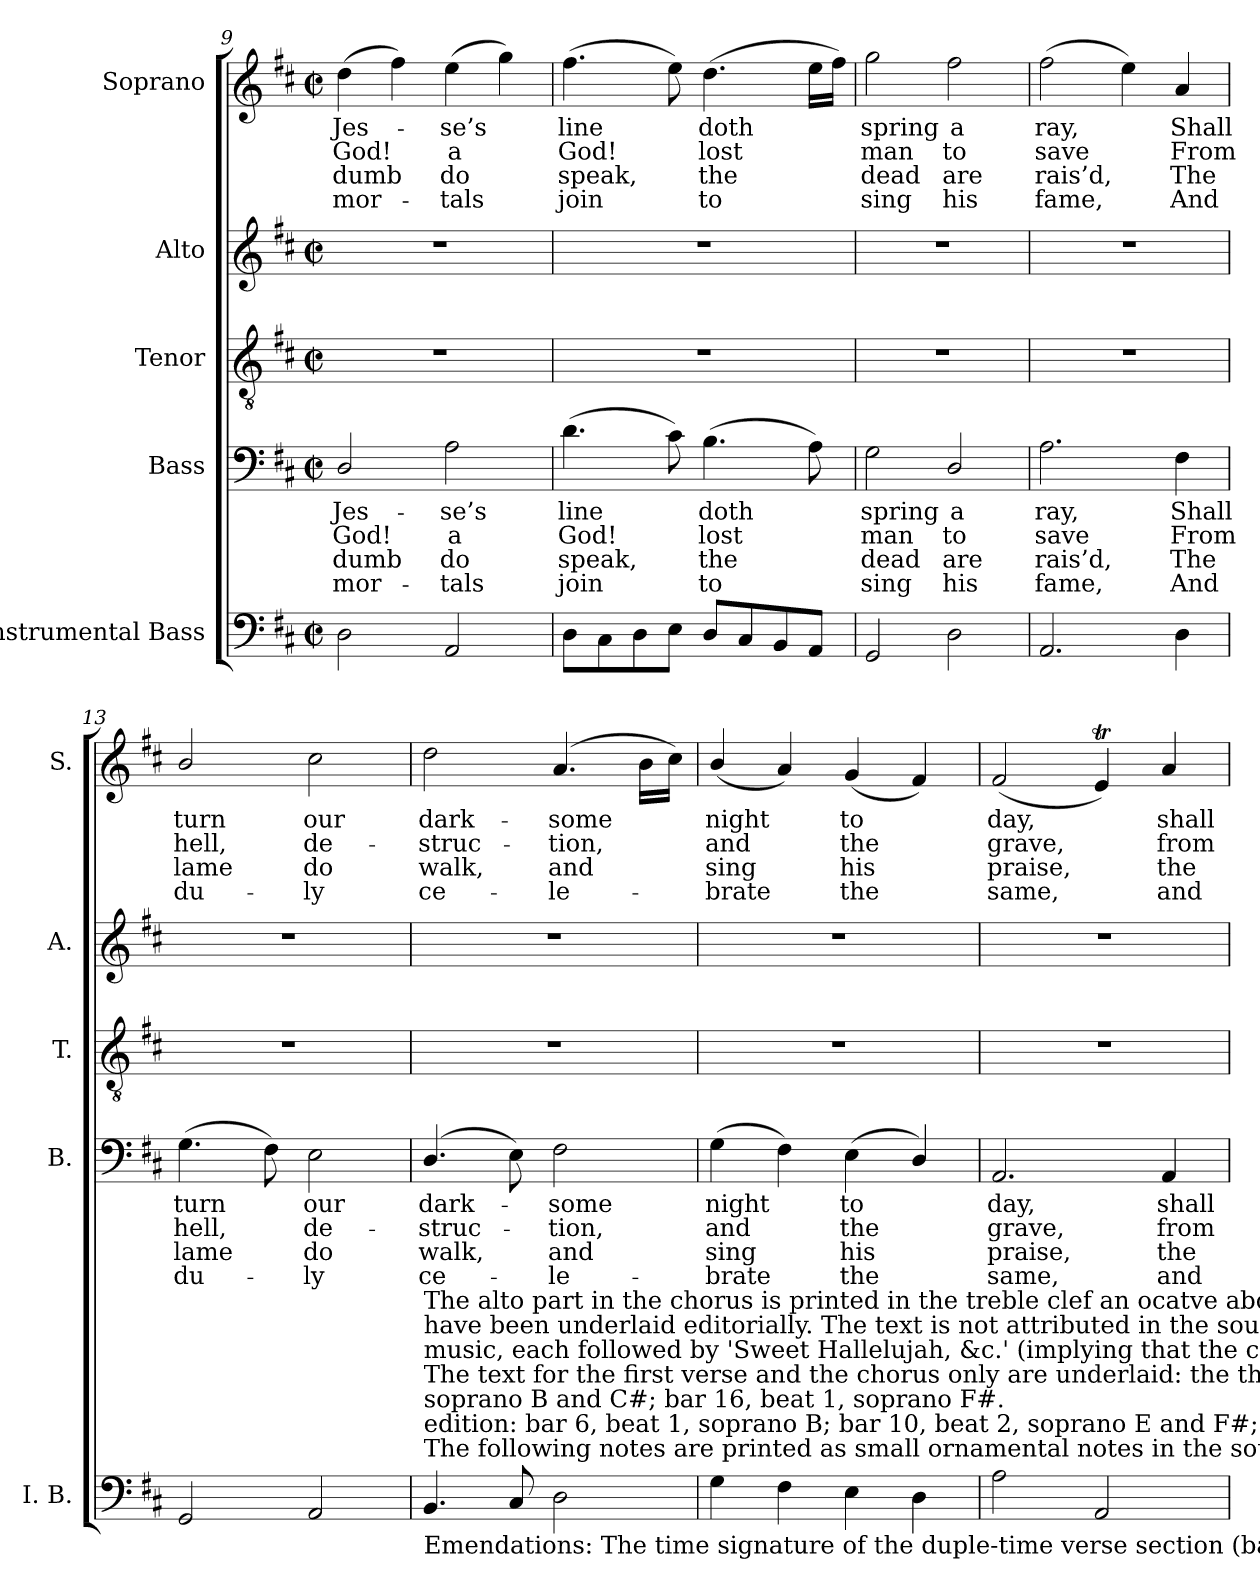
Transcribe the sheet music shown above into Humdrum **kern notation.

**kern	**kern	**text	**text	**text	**text	**kern	**kern	**kern	**text	**text	**text	**text
*part5	*part4	*part4	*part4	*part4	*part4	*part3	*part2	*part1	*part1	*part1	*part1	*part1
*staff5	*staff4	*staff4	*staff4	*staff4	*staff4	*staff3	*staff2	*staff1	*staff1	*staff1	*staff1	*staff1
*I"Instrumental Bass	*I"Bass	*	*	*	*	*I"Tenor	*I"Alto	*I"Soprano	*	*	*	*
*I'I. B.	*I'B.	*	*	*	*	*I'T.	*I'A.	*I'S.	*	*	*	*
*clefF4	*clefF4	*	*	*	*	*clefGv2	*clefG2	*clefG2	*	*	*	*
*	*	*	*	*	*	*ITrd7c12	*	*	*	*	*	*
*k[f#c#]	*k[f#c#]	*	*	*	*	*k[f#c#]	*k[f#c#]	*k[f#c#]	*	*	*	*
*D:	*D:	*	*	*	*	*D:	*D:	*D:	*	*	*	*
*M2/2	*M2/2	*	*	*	*	*M2/2	*M2/2	*M2/2	*	*	*	*
*met(c|)	*met(c|)	*	*	*	*	*met(c|)	*met(c|)	*met(c|)	*	*	*	*
=9	=9	=9	=9	=9	=9	=9	=9	=9	=9	=9	=9	=9
!	!	!LO:LY:b:color=#000000	!LO:LY:b:color=#000000	!LO:LY:b:color=#000000	!LO:LY:b:color=#000000	!	!	!	!	!	!	!
!	!	!	!	!	!	!	!	!	!LO:LY:b:color=#000000	!LO:LY:b:color=#000000	!LO:LY:b:color=#000000	!LO:LY:b:color=#000000
2Di\	2Di/	Jes-	God!	dumb	mor-	1r	1r	(4ddi\	Jes-	God!	dumb	mor-
.	.	.	.	.	.	.	.	4ff#i\)	.	.	.	.
!	!	!LO:LY:b:color=#000000	!LO:LY:b:color=#000000	!LO:LY:b:color=#000000	!LO:LY:b:color=#000000	!	!	!	!	!	!	!
!	!	!	!	!	!	!	!	!	!LO:LY:b:color=#000000	!LO:LY:b:color=#000000	!LO:LY:b:color=#000000	!LO:LY:b:color=#000000
2AAi/	2Ai\	-se’s	a	-do	tals	.	.	(4eei\	-se’s	a	-do	tals
.	.	.	.	.	.	.	.	4ggi\)	.	.	.	.
=10	=10	=10	=10	=10	=10	=10	=10	=10	=10	=10	=10	=10
!	!	!LO:LY:b:color=#000000	!LO:LY:b:color=#000000	!LO:LY:b:color=#000000	!LO:LY:b:color=#000000	!	!	!	!	!	!	!
!	!	!	!	!	!	!	!	!	!LO:LY:b:color=#000000	!LO:LY:b:color=#000000	!LO:LY:b:color=#000000	!LO:LY:b:color=#000000
8Di\L	(4.di\	line	God!	speak,	join	1r	1r	(4.ff#i\	line	God!	speak,	join
8C#i\	.	.	.	.	.	.	.	.	.	.	.	.
8Di\	.	.	.	.	.	.	.	.	.	.	.	.
8Ei\J	8c#i\)	.	.	.	.	.	.	8eei\)	.	.	.	.
!	!	!LO:LY:b:color=#000000	!LO:LY:b:color=#000000	!LO:LY:b:color=#000000	!LO:LY:b:color=#000000	!	!	!	!	!	!	!
!	!	!	!	!	!	!	!	!	!LO:LY:b:color=#000000	!LO:LY:b:color=#000000	!LO:LY:b:color=#000000	!LO:LY:b:color=#000000
8Di/L	(4.Bi\	doth	lost	the	to	.	.	(4.ddi\	doth	lost	the	to
8C#i/	.	.	.	.	.	.	.	.	.	.	.	.
8BBi/	.	.	.	.	.	.	.	.	.	.	.	.
8AAi/J	8Ai\)	.	.	.	.	.	.	16eei\LL	.	.	.	.
.	.	.	.	.	.	.	.	16ff#i\JJ)	.	.	.	.
=11	=11	=11	=11	=11	=11	=11	=11	=11	=11	=11	=11	=11
!	!	!LO:LY:b:color=#000000	!LO:LY:b:color=#000000	!LO:LY:b:color=#000000	!LO:LY:b:color=#000000	!	!	!	!	!	!	!
!	!	!	!	!	!	!	!	!	!LO:LY:b:color=#000000	!LO:LY:b:color=#000000	!LO:LY:b:color=#000000	!LO:LY:b:color=#000000
2GGi/	2Gi\	spring	man	dead	sing	1r	1r	2ggi\	spring	man	dead	sing
!	!	!LO:LY:b:color=#000000	!LO:LY:b:color=#000000	!LO:LY:b:color=#000000	!LO:LY:b:color=#000000	!	!	!	!	!	!	!
!	!	!	!	!	!	!	!	!	!LO:LY:b:color=#000000	!LO:LY:b:color=#000000	!LO:LY:b:color=#000000	!LO:LY:b:color=#000000
2Di\	2Di/	a	to	are	his	.	.	2ff#i\	a	to	are	his
=12	=12	=12	=12	=12	=12	=12	=12	=12	=12	=12	=12	=12
!	!	!LO:LY:b:color=#000000	!LO:LY:b:color=#000000	!LO:LY:b:color=#000000	!LO:LY:b:color=#000000	!	!	!	!	!	!	!
!	!	!	!	!	!	!	!	!	!LO:LY:b:color=#000000	!LO:LY:b:color=#000000	!LO:LY:b:color=#000000	!LO:LY:b:color=#000000
2.AAi/	2.Ai\	ray,	save	rais’d,	fame,	1r	1r	(2ff#i\	ray,	save	rais’d,	fame,
.	.	.	.	.	.	.	.	4eei\)	.	.	.	.
!	!	!LO:LY:b:color=#000000	!LO:LY:b:color=#000000	!LO:LY:b:color=#000000	!LO:LY:b:color=#000000	!	!	!	!	!	!	!
!	!	!	!	!	!	!	!	!	!LO:LY:b:color=#000000	!LO:LY:b:color=#000000	!LO:LY:b:color=#000000	!LO:LY:b:color=#000000
4Di\	4F#i\	Shall	From	The	And	.	.	4ai/	Shall	From	The	And
=13	=13	=13	=13	=13	=13	=13	=13	=13	=13	=13	=13	=13
!	!	!LO:LY:b:color=#000000	!LO:LY:b:color=#000000	!LO:LY:b:color=#000000	!LO:LY:b:color=#000000	!	!	!	!	!	!	!
!	!	!	!	!	!	!	!	!	!LO:LY:b:color=#000000	!LO:LY:b:color=#000000	!LO:LY:b:color=#000000	!LO:LY:b:color=#000000
2GGi/	(4.Gi\	turn	hell,	lame	du-	1r	1r	2bi/	turn	hell,	lame	du-
.	8F#i\)	.	.	.	.	.	.	.	.	.	.	.
!	!	!LO:LY:b:color=#000000	!LO:LY:b:color=#000000	!LO:LY:b:color=#000000	!LO:LY:b:color=#000000	!	!	!	!	!	!	!
!	!	!	!	!	!	!	!	!	!LO:LY:b:color=#000000	!LO:LY:b:color=#000000	!LO:LY:b:color=#000000	!LO:LY:b:color=#000000
2AAi/	2Ei\	our	de-	-do	ly	.	.	2cc#i\	our	de-	-do	ly
!!LO:LB:g=z
=14	=14	=14	=14	=14	=14	=14	=14	=14	=14	=14	=14	=14
!	!	!LO:LY:b:color=#000000	!LO:LY:b:color=#000000	!LO:LY:b:color=#000000	!LO:LY:b:color=#000000	!	!	!	!	!	!	!
!LO:TX:b:t=Emendations&colon; The time signature of the duple-time verse section (bars 1-20) is retorted time in the source.	!	!	!	!	!	!	!	!	!	!	!	!
!LO:TX:t=The following notes are printed as small ornamental notes in the source, and have been written out in full in this	!	!	!	!	!	!	!	!	!	!	!	!
!LO:TX:t=edition&colon; bar 6, beat 1, soprano B; bar 10, beat 2, soprano E and F#; bar 12, beat 1, soprano F#; bar 14, beat 2,	!	!	!	!	!	!	!	!	!	!	!	!
!LO:TX:t=soprano B and C#; bar 16, beat 1, soprano F#.	!	!	!	!	!	!	!	!	!	!	!	!
!LO:TX:t=The text for the first verse and the chorus only are underlaid&colon; the three subsequent verses are printed after the	!	!	!	!	!	!	!	!	!	!	!	!
!LO:TX:t=music, each followed by 'Sweet Hallelujah, &c.' (implying that the chorus should be sung after each verse) and	!	!	!	!	!	!	!	!	!	!	!	!
!LO:TX:t=have been underlaid editorially. The text is not attributed in the source.	!	!	!	!	!	!	!	!	!	!	!	!
!LO:TX:t=The alto part in the chorus is printed in the treble clef an ocatve above sounding pitch in the source.	!	!	!	!	!	!	!	!	!	!	!	!
!	!	!	!	!	!	!	!	!	!LO:LY:b:color=#000000	!LO:LY:b:color=#000000	!LO:LY:b:color=#000000	!LO:LY:b:color=#000000
4.BBi/	(4.Di/	dark-	-struc-	walk,	ce-	1r	1r	2ddi\	dark-	-struc-	walk,	ce-
8C#i/	8Ei\)	.	.	.	.	.	.	.	.	.	.	.
!	!	!LO:LY:b:color=#000000	!LO:LY:b:color=#000000	!LO:LY:b:color=#000000	!LO:LY:b:color=#000000	!	!	!	!	!	!	!
!	!	!	!	!	!	!	!	!	!LO:LY:b:color=#000000	!LO:LY:b:color=#000000	!LO:LY:b:color=#000000	!LO:LY:b:color=#000000
2Di\	2F#i\	-some	-tion,	-and	le-	.	.	(4.ai/	-some	-tion,	-and	le-
.	.	.	.	.	.	.	.	16bi\LL	.	.	.	.
.	.	.	.	.	.	.	.	16cc#i\JJ)	.	.	.	.
=15	=15	=15	=15	=15	=15	=15	=15	=15	=15	=15	=15	=15
!	!	!LO:LY:b:color=#000000	!LO:LY:b:color=#000000	!LO:LY:b:color=#000000	!LO:LY:b:color=#000000	!	!	!	!	!	!	!
!	!	!	!	!	!	!	!	!	!LO:LY:b:color=#000000	!LO:LY:b:color=#000000	!LO:LY:b:color=#000000	!LO:LY:b:color=#000000
4Gi\	(4Gi\	night	and	-sing	brate	1r	1r	(4bi/	night	and	-sing	brate
4F#i\	4F#i\)	.	.	.	.	.	.	4ai/)	.	.	.	.
!	!	!LO:LY:b:color=#000000	!LO:LY:b:color=#000000	!LO:LY:b:color=#000000	!LO:LY:b:color=#000000	!	!	!	!	!	!	!
!	!	!	!	!	!	!	!	!	!LO:LY:b:color=#000000	!LO:LY:b:color=#000000	!LO:LY:b:color=#000000	!LO:LY:b:color=#000000
4Ei\	(4Ei\	to	the	his	the	.	.	(4gi/	to	the	his	the
4Di\	4Di/)	.	.	.	.	.	.	4f#i/)	.	.	.	.
=16	=16	=16	=16	=16	=16	=16	=16	=16	=16	=16	=16	=16
!	!	!LO:LY:b:color=#000000	!LO:LY:b:color=#000000	!LO:LY:b:color=#000000	!LO:LY:b:color=#000000	!	!	!	!	!	!	!
!	!	!	!	!	!	!	!	!	!LO:LY:b:color=#000000	!LO:LY:b:color=#000000	!LO:LY:b:color=#000000	!LO:LY:b:color=#000000
2Ai\	2.AAi/	day,	grave,	praise,	same,	1r	1r	(2f#i/	day,	grave,	praise,	same,
2AAi/	.	.	.	.	.	.	.	4eTi/)	.	.	.	.
!	!	!LO:LY:b:color=#000000	!LO:LY:b:color=#000000	!LO:LY:b:color=#000000	!LO:LY:b:color=#000000	!	!	!	!	!	!	!
!	!	!	!	!	!	!	!	!	!LO:LY:b:color=#000000	!LO:LY:b:color=#000000	!LO:LY:b:color=#000000	!LO:LY:b:color=#000000
.	4AAi/	shall	from	the	and	.	.	4ai/	shall	from	the	and
=	=	=	=	=	=	=	=	=	=	=	=	=
*-	*-	*-	*-	*-	*-	*-	*-	*-	*-	*-	*-	*-
